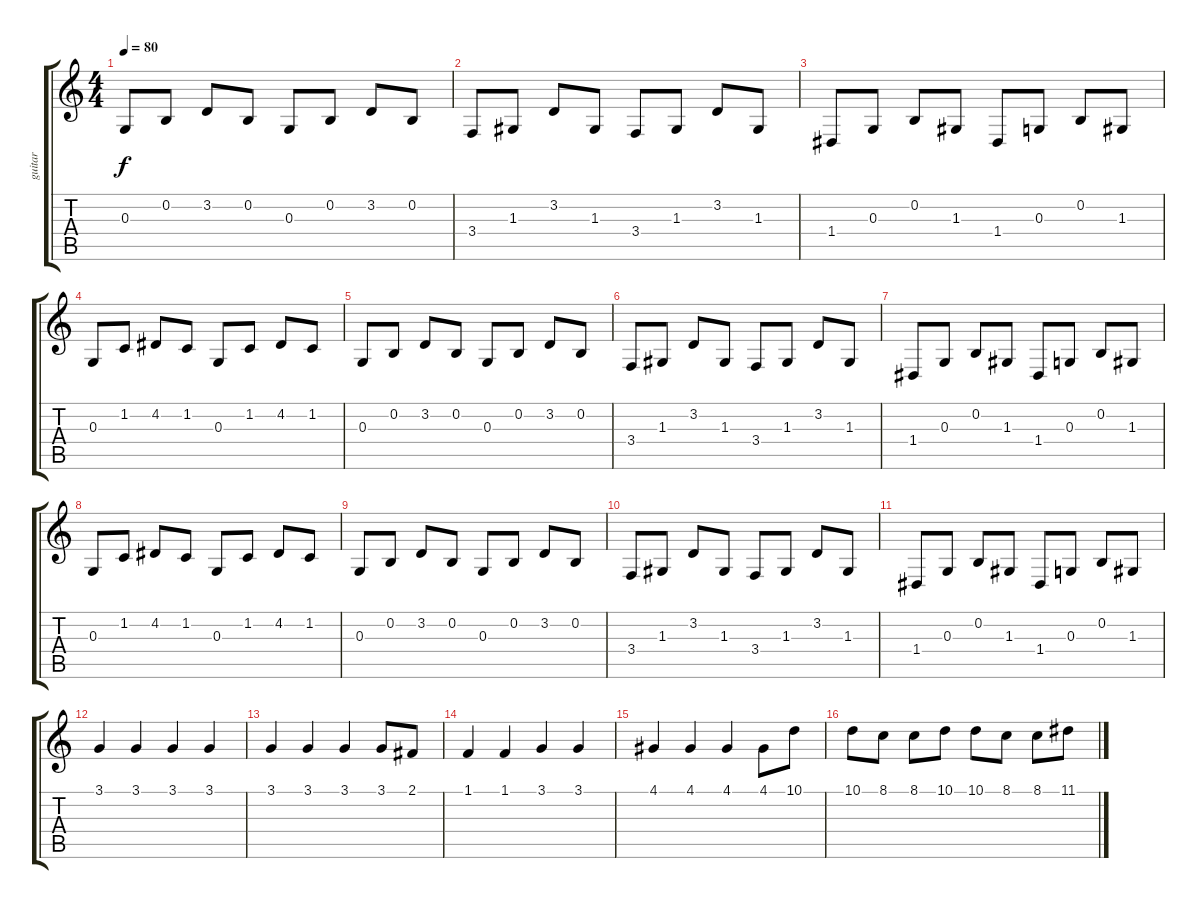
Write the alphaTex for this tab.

\track ("guitar" "guitar") {instrument acousticgrandpiano}
\staff {score tabs}
\tuning (E4 B3 G3 D3 A2 E2) {hide}
\ts (4 4)
\tempo 80
\clef g2
\ks c
0.3.8{dy f} 0.2.8 3.2.8 0.2.8 0.3.8 0.2.8 3.2.8 0.2.8 |
3.4.8 1.3.8 3.2.8 1.3.8 3.4.8 1.3.8 3.2.8 1.3.8 |
1.4.8 0.3.8 0.2.8 1.3.8 1.4.8 0.3.8 0.2.8 1.3.8 |
0.3.8 1.2.8 4.2.8 1.2.8 0.3.8 1.2.8 4.2.8 1.2.8 |
0.3.8 0.2.8 3.2.8 0.2.8 0.3.8 0.2.8 3.2.8 0.2.8 |
3.4.8 1.3.8 3.2.8 1.3.8 3.4.8 1.3.8 3.2.8 1.3.8 |
1.4.8 0.3.8 0.2.8 1.3.8 1.4.8 0.3.8 0.2.8 1.3.8 |
0.3.8 1.2.8 4.2.8 1.2.8 0.3.8 1.2.8 4.2.8 1.2.8 |
0.3.8 0.2.8 3.2.8 0.2.8 0.3.8 0.2.8 3.2.8 0.2.8 |
3.4.8 1.3.8 3.2.8 1.3.8 3.4.8 1.3.8 3.2.8 1.3.8 |
1.4.8 0.3.8 0.2.8 1.3.8 1.4.8 0.3.8 0.2.8 1.3.8 |
3.1.4{volume 15 instrument overdrivenguitar} 3.1.4 3.1.4 3.1.4 |
3.1.4 3.1.4 3.1.4 3.1.8 2.1.8 |
1.1.4 1.1.4 3.1.4 3.1.4 |
4.1.4 4.1.4 4.1.4 4.1.8 10.1.8 |
10.1.8 8.1.8 8.1.8 10.1.8 10.1.8 8.1.8 8.1.8 11.1.8
